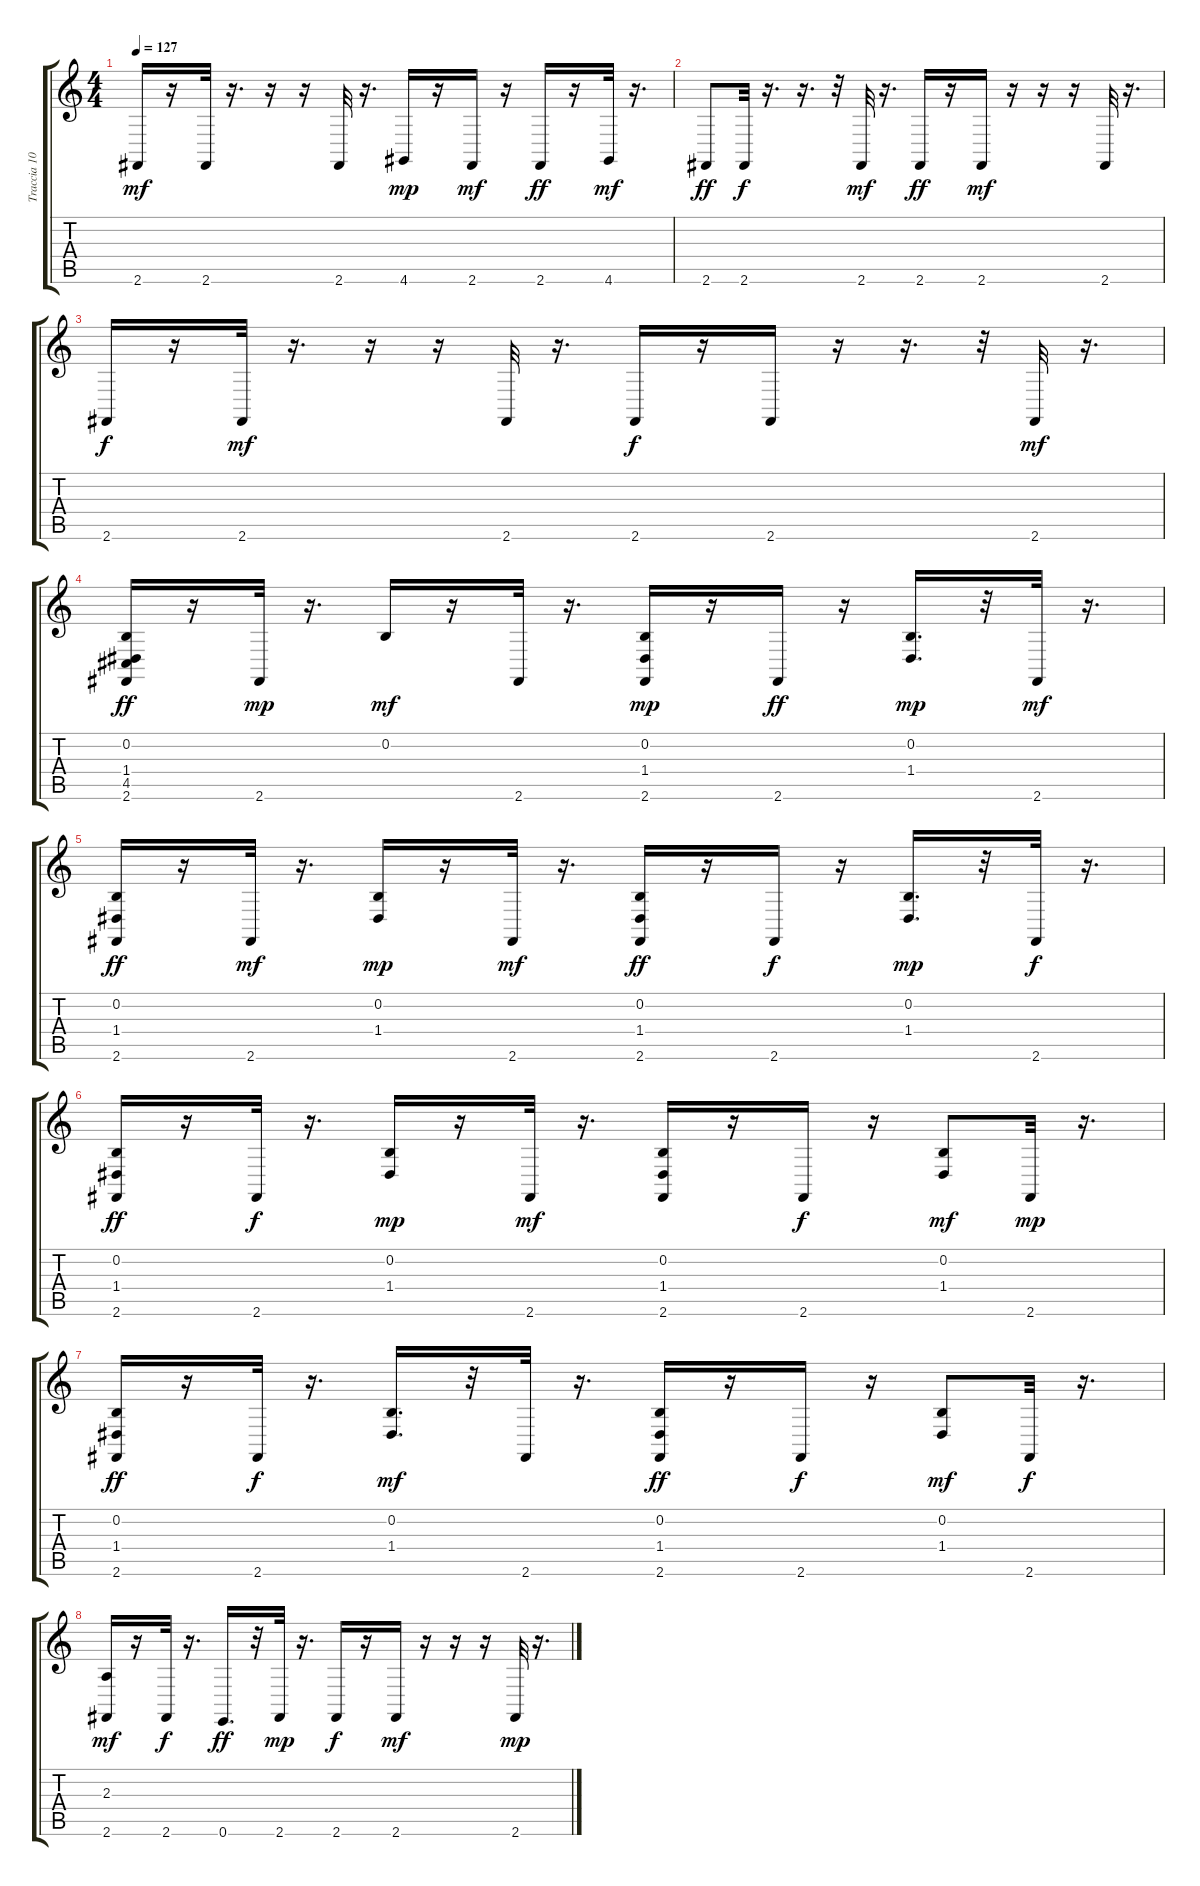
\track ("Traccia 10" "Traccia 10") {instrument acousticgrandpiano}
\staff {score tabs}
\tuning (E4 B3 G3 D3 A2 E2) {hide}
\ts (4 4)
\tempo 127
\clef g2
\ks c
2.6.16{dy mf} r.16 2.6.32 r.16{d} r.16 r.16 2.6.32 r.16{d} 4.6.16{dy mp} r.16 2.6.16{dy mf} r.16 2.6.16{dy ff} r.16 4.6.32{dy mf} r.16{d} |
2.6.8{dy ff} 2.6.32{dy f} r.16{d} r.16{d} r.32 2.6.32{dy mf} r.16{d} 2.6.16{dy ff} r.16 2.6.16{dy mf} r.16 r.16 r.16 2.6.32 r.16{d} |
2.6.16{dy f} r.16 2.6.32{dy mf} r.16{d} r.16 r.16 2.6.32 r.16{d} 2.6.16{dy f} r.16 2.6.16 r.16 r.16{d} r.32 2.6.32{dy mf} r.16{d} |
(0.2 1.4 4.5 2.6).16{dy ff} r.16 2.6.32{dy mp} r.16{d} 0.2.16{dy mf} r.16 2.6.32 r.16{d} (0.2 1.4 2.6).16{dy mp} r.16 2.6.16{dy ff} r.16 (0.2 1.4).16{d dy mp} r.32 2.6.32{dy mf} r.16{d} |
(0.2 1.4 2.6).16{dy ff} r.16 2.6.32{dy mf} r.16{d} (0.2 1.4).16{dy mp} r.16 2.6.32{dy mf} r.16{d} (0.2 1.4 2.6).16{dy ff} r.16 2.6.16{dy f} r.16 (0.2 1.4).16{d dy mp} r.32 2.6.32{dy f} r.16{d} |
(0.2 1.4 2.6).16{dy ff} r.16 2.6.32{dy f} r.16{d} (0.2 1.4).16{dy mp} r.16 2.6.32{dy mf} r.16{d} (0.2 1.4 2.6).16 r.16 2.6.16{dy f} r.16 (0.2 1.4).8{dy mf} 2.6.32{dy mp} r.16{d} |
(0.2 1.4 2.6).16{dy ff} r.16 2.6.32{dy f} r.16{d} (0.2 1.4).16{d dy mf} r.32 2.6.32 r.16{d} (0.2 1.4 2.6).16{dy ff} r.16 2.6.16{dy f} r.16 (0.2 1.4).8{dy mf} 2.6.32{dy f} r.16{d} |
(2.3 2.6).16{dy mf} r.16 2.6.32{dy f} r.16{d} 0.6.16{d dy ff} r.32 2.6.32{dy mp} r.16{d} 2.6.16{dy f} r.16 2.6.16{dy mf} r.16 r.16 r.16 2.6.32{dy mp} r.16{d}
